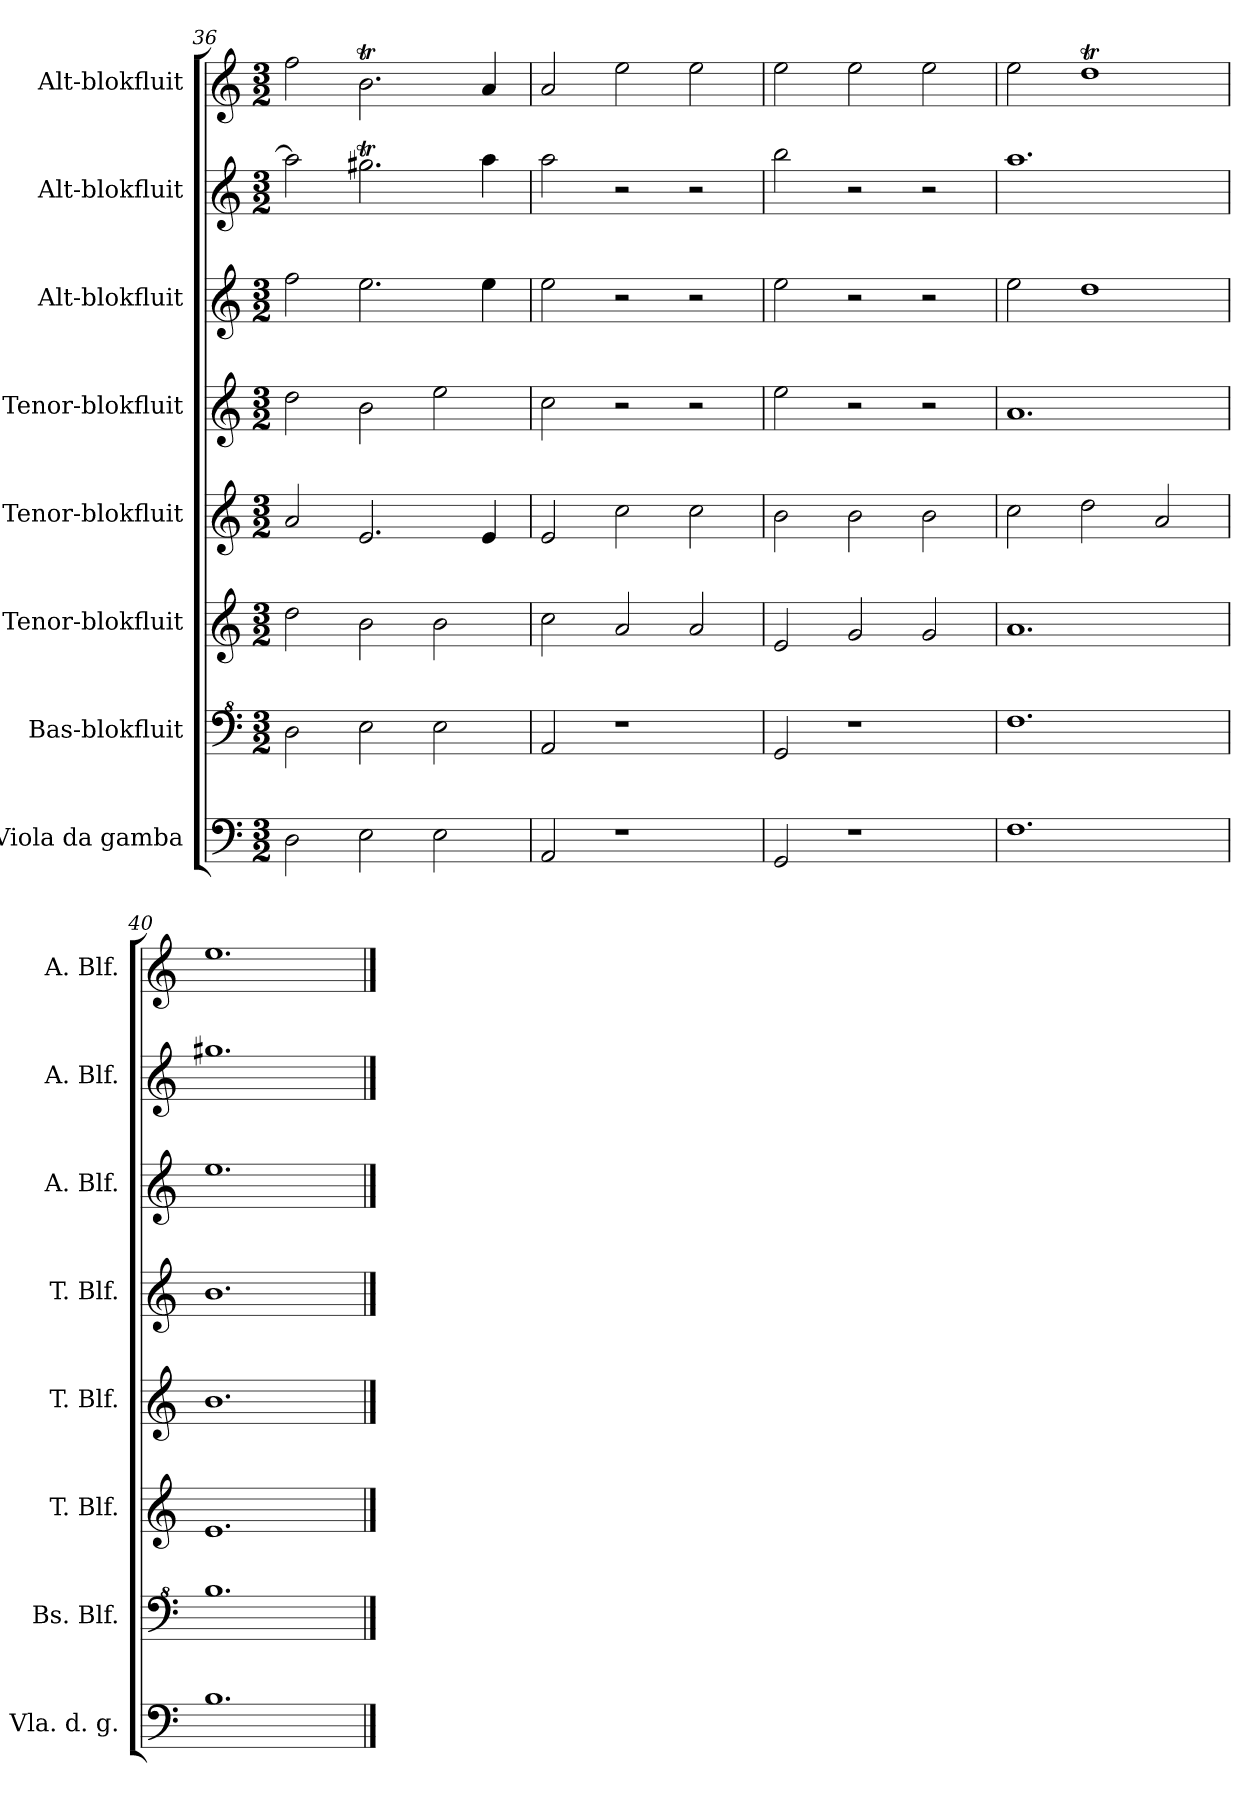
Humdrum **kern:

**kern	**kern	**kern	**kern	**kern	**kern	**kern	**kern
*part8	*part7	*part6	*part5	*part4	*part3	*part2	*part1
*staff8	*staff7	*staff6	*staff5	*staff4	*staff3	*staff2	*staff1
*I"Viola da gamba	*I"Bas-blokfluit	*I"Tenor-blokfluit	*I"Tenor-blokfluit	*I"Tenor-blokfluit	*I"Alt-blokfluit	*I"Alt-blokfluit	*I"Alt-blokfluit
*I'Vla. d. g.	*I'Bs. Blf.	*I'T. Blf.	*I'T. Blf.	*I'T. Blf.	*I'A. Blf.	*I'A. Blf.	*I'A. Blf.
*clefF4	*clefF^4	*clefG2	*clefG2	*clefG2	*clefG2	*clefG2	*clefG2
*k[]	*k[]	*k[]	*k[]	*k[]	*k[]	*k[]	*k[]
*M3/2	*M3/2	*M3/2	*M3/2	*M3/2	*M3/2	*M3/2	*M3/2
=36	=36	=36	=36	=36	=36	=36	=36
2D\	2d\	2dd\	2a/	2dd\	2ff\	2aa\]	2ff\
2E\	2e\	2b\	2.e/	2b\	2.ee\	2.gg#Xt\	2.bt\
2E\	2e\	2b\	.	2ee\	.	.	.
.	.	.	4e/	.	4ee\	4aa\	4a/
!!LO:PB:g=z
=37	=37	=37	=37	=37	=37	=37	=37
2AA/	2A/	2cc\	2e/	2cc\	2ee\	2aa\	2a/
1r	1r	2a/	2cc\	2r	2r	2r	2ee\
.	.	2a/	2cc\	2r	2r	2r	2ee\
=38	=38	=38	=38	=38	=38	=38	=38
2GG/	2G/	2e/	2b\	2ee\	2ee\	2bb\	2ee\
1r	1r	2g/	2b\	2r	2r	2r	2ee\
.	.	2g/	2b\	2r	2r	2r	2ee\
=39	=39	=39	=39	=39	=39	=39	=39
1.F	1.f	1.a	2cc\	1.a	2ee\	1.aa	2ee\
.	.	.	2dd\	.	1dd	.	1ddT
.	.	.	2a/	.	.	.	.
=40	=40	=40	=40	=40	=40	=40	=40
1.B	1.b	1.e	1.b	1.b	1.ee	1.gg#X	1.ee
==	==	==	==	==	==	==	==
*-	*-	*-	*-	*-	*-	*-	*-
